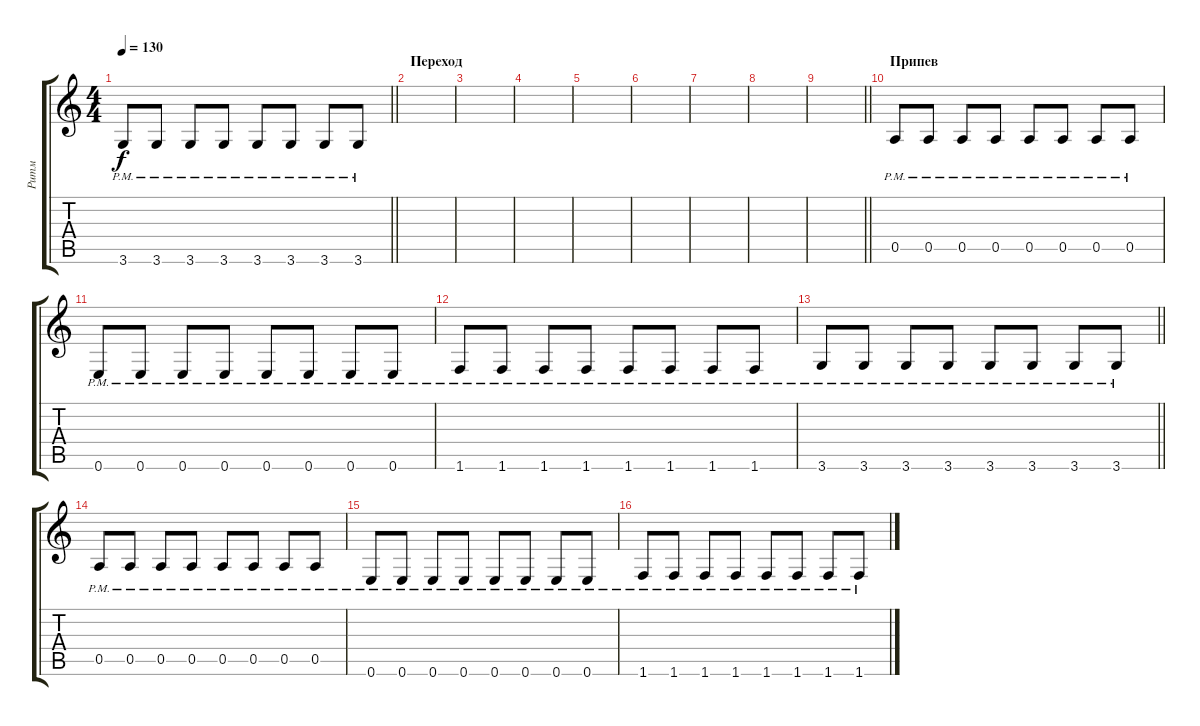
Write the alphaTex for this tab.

\track ("Ритм" "Ритм") {instrument distortionguitar}
\staff {score tabs}
\tuning (E4 B3 G3 D3 A2 E2) {hide}
\ts (4 4)
\tempo 130
\clef g2
\barLineRight lightlight
\ks c
3.6{pm}.8{dy f} 3.6{pm}.8 3.6{pm}.8 3.6{pm}.8 3.6{pm}.8 3.6{pm}.8 3.6{pm}.8 3.6{pm}.8 |
\section ("" "Переход")
|
|
|
|
|
|
|
\barLineRight lightlight
|
\section ("" "Припев")
0.5{pm}.8 0.5{pm}.8 0.5{pm}.8 0.5{pm}.8 0.5{pm}.8 0.5{pm}.8 0.5{pm}.8 0.5{pm}.8 |
0.6{pm}.8 0.6{pm}.8 0.6{pm}.8 0.6{pm}.8 0.6{pm}.8 0.6{pm}.8 0.6{pm}.8 0.6{pm}.8 |
1.6{pm}.8 1.6{pm}.8 1.6{pm}.8 1.6{pm}.8 1.6{pm}.8 1.6{pm}.8 1.6{pm}.8 1.6{pm}.8 |
\barLineRight lightlight
3.6{pm}.8 3.6{pm}.8 3.6{pm}.8 3.6{pm}.8 3.6{pm}.8 3.6{pm}.8 3.6{pm}.8 3.6{pm}.8 |
0.5{pm}.8 0.5{pm}.8 0.5{pm}.8 0.5{pm}.8 0.5{pm}.8 0.5{pm}.8 0.5{pm}.8 0.5{pm}.8 |
0.6{pm}.8 0.6{pm}.8 0.6{pm}.8 0.6{pm}.8 0.6{pm}.8 0.6{pm}.8 0.6{pm}.8 0.6{pm}.8 |
1.6{pm}.8 1.6{pm}.8 1.6{pm}.8 1.6{pm}.8 1.6{pm}.8 1.6{pm}.8 1.6{pm}.8 1.6{pm}.8
